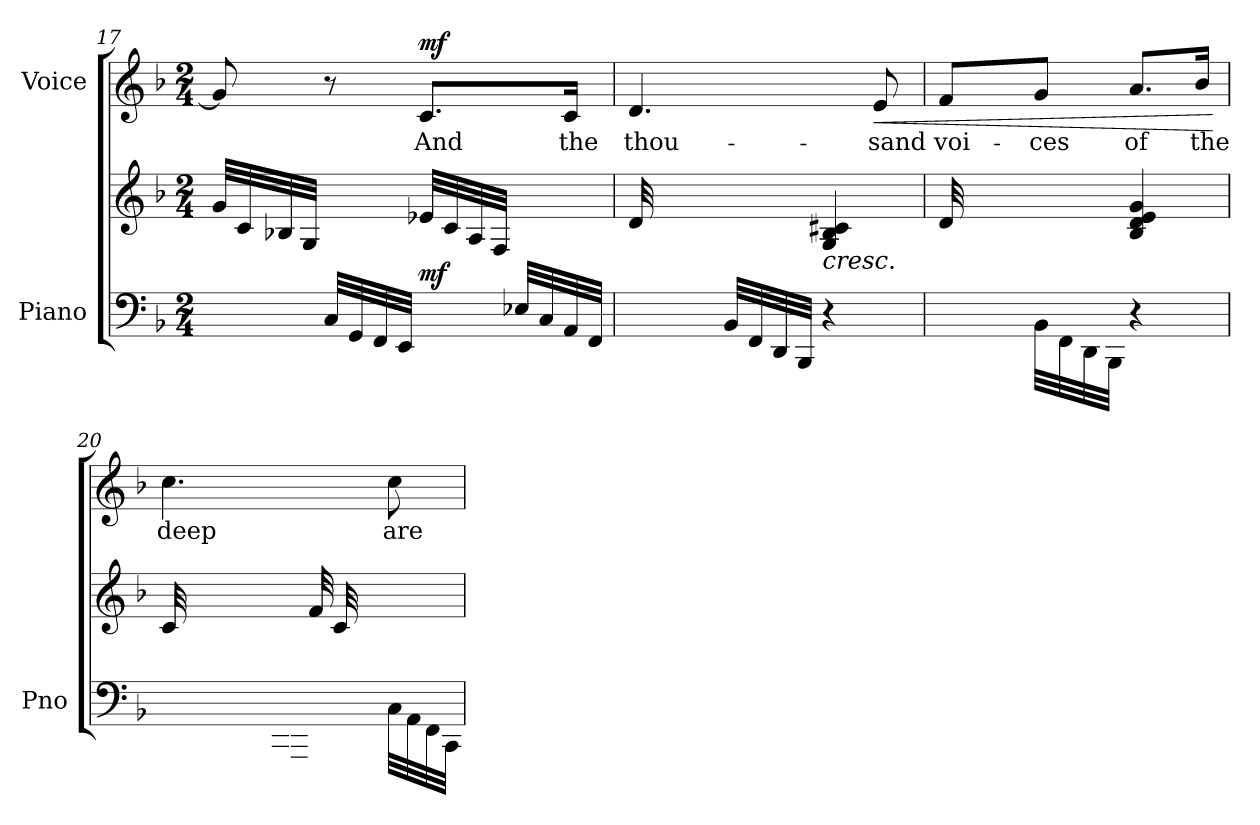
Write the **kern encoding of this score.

**kern	**kern	**dynam	**kern	**text	**dynam
*part2	*part2	*part2	*part1	*part1	*part1
*staff3	*staff2	*staff2/3	*staff1	*staff1	*staff1
*I"Piano	*	*	*I"Voice	*	*
*I'Pno	*	*	*	*	*
*clefF4	*clefG2	*	*clefG2	*	*
*k[b-]	*k[b-]	*	*k[b-]	*	*
*M2/4	*M2/4	*	*M2/4	*	*
=17	=17	=17	=17	=17	=17
*	*^	*	*	*	*
8ryy	2ryy	(>32g/LLL	.	8g/]	.	.
.	.	32c/	.	.	.	.
.	.	32B-X/	.	.	.	.
.	.	32G/JJJ	.	.	.	.
32C/LLL	.	8ryy	.	8r	.	.
32GG/	.	.	.	.	.	.
32FF/	.	.	.	.	.	.
32EE/JJJ)	.	.	.	.	.	.
!	!	!	!LO:DY:a=2	!	!LO:LY:b	!LO:DY:a
8ryy	.	(<32e-X/LLL	mf	8.c/L	And	mf
.	.	32c/	.	.	.	.
.	.	32A/	.	.	.	.
.	.	32F/JJJ	.	.	.	.
32E-X/LLL	.	8ryy	.	.	.	.
32C/	.	.	.	.	.	.
!	!	!	!	!	!LO:LY:b	!
32AA/	.	.	.	16c/Jk	the	.
32FF/JJJ)	.	.	.	.	.	.
=18	=18	=18	=18	=18	=18	=18
!	!	!	!	!	!LO:LY:b	!
32ryy	4ryy	(>32d/LLL	.	4.d/	thou-	.
32B-/	.	4...ryy	.	.	.	.
32F/	.	.	.	.	.	.
32D/JJJ	.	.	.	.	.	.
32BB-/LLL	.	.	.	.	.	.
32FF/	.	.	.	.	.	.
32DD/	.	.	.	.	.	.
32BBB-/JJJ)	.	.	.	.	.	.
!	!LO:TX:b:i:t=cresc.	!	!	!	!	!
4r	4G/ 4B-/ 4c#X/	.	.	.	.	.
!	!	!	!	!	!LO:LY:b	!LO:HP:b
.	.	.	.	8e/	-sand	<
!!LO:LB:g=z
=19	=19	=19	=19	=19	=19	=19
!	!	!	!	!	!LO:LY:b	!
32ryy	4ryy	(<32d/LLL	.	8f/L	voi-	.
32B-/	.	4...ryy	.	.	.	.
32F/	.	.	.	.	.	.
32D/JJJ	.	.	.	.	.	.
!	!	!	!	!	!LO:LY:b	!
32BB-\LLL	.	.	.	8g/J	-ces	.
32FF\	.	.	.	.	.	.
32DD\	.	.	.	.	.	.
32BBB-\JJJ)	.	.	.	.	.	.
!	!	!	!	!	!LO:LY:b	!
4r	4B-/ 4d/ 4e/ 4g/	.	.	8.a/L	of	.
!	!	!	!	!	!LO:LY:b	!
.	.	.	.	16b-/Jk	the	.
*	*v	*v	*	*	*	*
.	.	.	.	.	[
=20	=20	=20	=20	=20	=20
*	*^	*	*	*	*
!	!	!	!	!	!LO:LY:b	!
32ryy	2ryy	(<32c/LLL	.	4.cc\	deep	.
32A/	.	8..ryy	.	.	.	.
32F/	.	.	.	.	.	.
32C/JJJ	.	.	.	.	.	.
32AA\LLL	.	.	.	.	.	.
32FF\	.	.	.	.	.	.
32CC\	.	.	.	.	.	.
32AAA\JJJ)	.	.	.	.	.	.
16ryy	.	(<32f/LLL	.	.	.	.
.	.	32c/	.	.	.	.
32A/	.	8.ryy	.	.	.	.
32F/JJJ	.	.	.	.	.	.
!	!	!	!	!	!LO:LY:b	!
32C\LLL	.	.	.	8cc\	are	.
32AA\	.	.	.	.	.	.
32FF\	.	.	.	.	.	.
32CC\JJJ)	.	.	.	.	.	.
*	*v	*v	*	*	*	*
=	=	=	=	=	=
*-	*-	*-	*-	*-	*-
